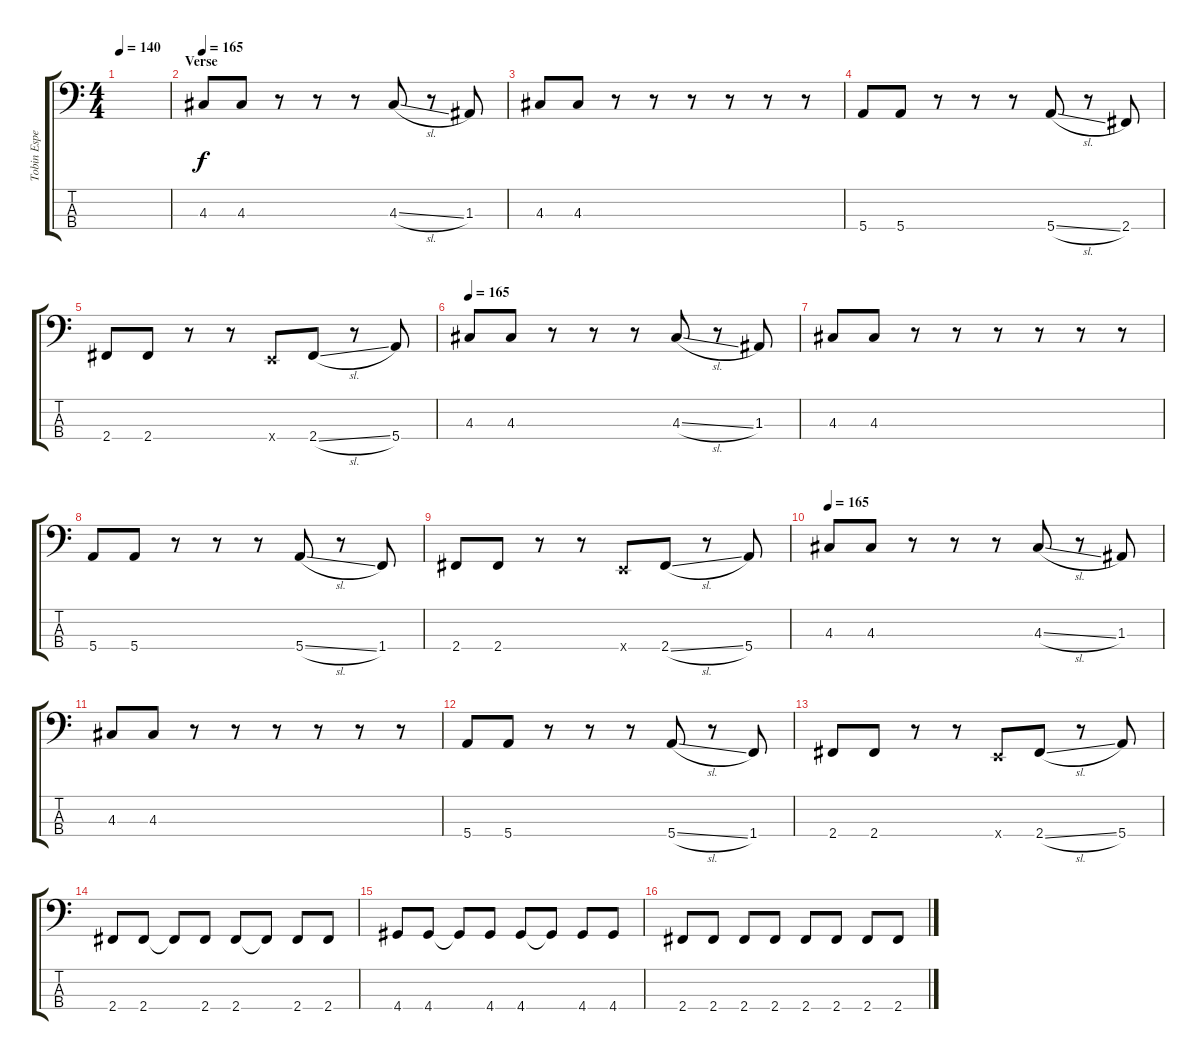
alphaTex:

\track ("Tobin Esperance " "Tobin Espe") {instrument electricbassfinger}
\staff {score tabs}
\tuning (G2 D2 A1 E1) {hide}
\ts (4 4)
\tempo 140
\clef f4
\ks c
|
\section ("" "Verse")
\tempo 165
4.3.8 4.3.8 r.8 r.8 r.8 4.3{sl}.8 r.8 1.3.8 |
4.3.8 4.3.8 r.8 r.8 r.8 r.8 r.8 r.8 |
5.4.8 5.4.8 r.8 r.8 r.8 5.4{sl}.8 r.8 2.4.8 |
2.4.8 2.4.8 r.8 r.8 0.4{x}.8 2.4{sl}.8 r.8 5.4.8 |
\tempo 165
4.3.8 4.3.8 r.8 r.8 r.8 4.3{sl}.8 r.8 1.3.8 |
4.3.8 4.3.8 r.8 r.8 r.8 r.8 r.8 r.8 |
5.4.8 5.4.8 r.8 r.8 r.8 5.4{sl}.8 r.8 1.4.8 |
2.4.8 2.4.8 r.8 r.8 0.4{x}.8 2.4{sl}.8 r.8 5.4.8 |
\tempo 165
4.3.8 4.3.8 r.8 r.8 r.8 4.3{sl}.8 r.8 1.3.8 |
4.3.8 4.3.8 r.8 r.8 r.8 r.8 r.8 r.8 |
5.4.8 5.4.8 r.8 r.8 r.8 5.4{sl}.8 r.8 1.4.8 |
2.4.8 2.4.8 r.8 r.8 0.4{x}.8 2.4{sl}.8 r.8 5.4.8 |
2.4.8 2.4.8 2.4{t}.8 2.4.8 2.4.8 2.4{t}.8 2.4.8 2.4.8 |
4.4.8 4.4.8 4.4{t}.8 4.4.8 4.4.8 4.4{t}.8 4.4.8 4.4.8 |
2.4.8 2.4.8 2.4.8 2.4.8 2.4.8 2.4.8 2.4.8 2.4.8
